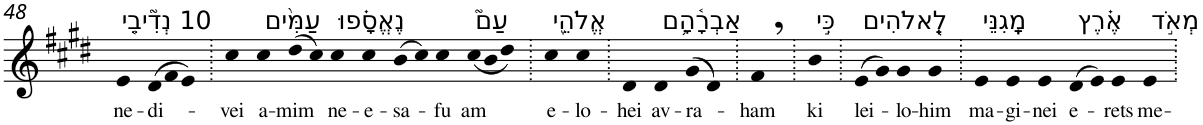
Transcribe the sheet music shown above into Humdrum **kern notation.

**kern	**text
*part1	*part1
*staff1	*staff1
*I"Piano	*
*I'Pno	*
!!LO:PB:g=z
*clefG2	*
*k[f#c#g#d#]	*
*E:	*
=48	=48
!LO:TX:a:t=10 נְדִ֘יבֵ֤י	!
!	!LO:LY:b
4e	ne-
*Xtuplet	*
!	!LO:LY:b
(>12d#	-di-
12f#	.
12e)	.
=49.	=49.
!	!LO:LY:b
4cc#	-vei
!LO:TX:a:t=עַמִּ֨ים	!
!	!LO:LY:b
4cc#	a-
!	!LO:LY:b
(>8dd#	-mim
8cc#)	.
!LO:TX:a:t=נֶאֱסָ֗פוּ	!
!	!LO:LY:b
4cc#	ne-
!	!LO:LY:b
4cc#	-e-
!	!LO:LY:b
(>8b	-sa-
8cc#)	.
!	!LO:LY:b
4cc#	-fu
!LO:TX:a:t=עַם֮	!
!	!LO:LY:b
(<12cc#	am
12b	.
12dd#)	.
=50.	=50.
!LO:TX:a:t=אֱלֹהֵ֪י	!
!	!LO:LY:b
4cc#	e-
!	!LO:LY:b
4cc#	-lo-
=51.	=51.
!	!LO:LY:b
4d#	-hei
!LO:TX:a:t=אַבְרָ֫הָ֥ם	!
!	!LO:LY:b
4d#	av-
!	!LO:LY:b
(>8g#	-ra-
8d#)	.
=52.	=52.
!	!LO:LY:b
4f#,	-ham
=53.	=53.
!LO:TX:a:t=כִּ֣י	!
!	!LO:LY:b
4b	ki
=54.	=54.
!LO:TX:a:t=לֵֽ֭אלֹהִים	!
!	!LO:LY:b
(>8e	lei-
8g#)	.
!	!LO:LY:b
4g#	-lo-
!	!LO:LY:b
4g#	-him
=55.	=55.
!LO:TX:a:t=מָֽגִנֵּי	!
!	!LO:LY:b
4e	ma-
!	!LO:LY:b
4e	-gi-
!	!LO:LY:b
4e	-nei
!LO:TX:a:t=אֶ֗רֶץ	!
!	!LO:LY:b
(>8d#	e-
8e)	.
!	!LO:LY:b
4e	-rets
!LO:TX:a:t=מְאֹ֣ד	!
!	!LO:LY:b
4e	me-
=.	=.
*-	*-
